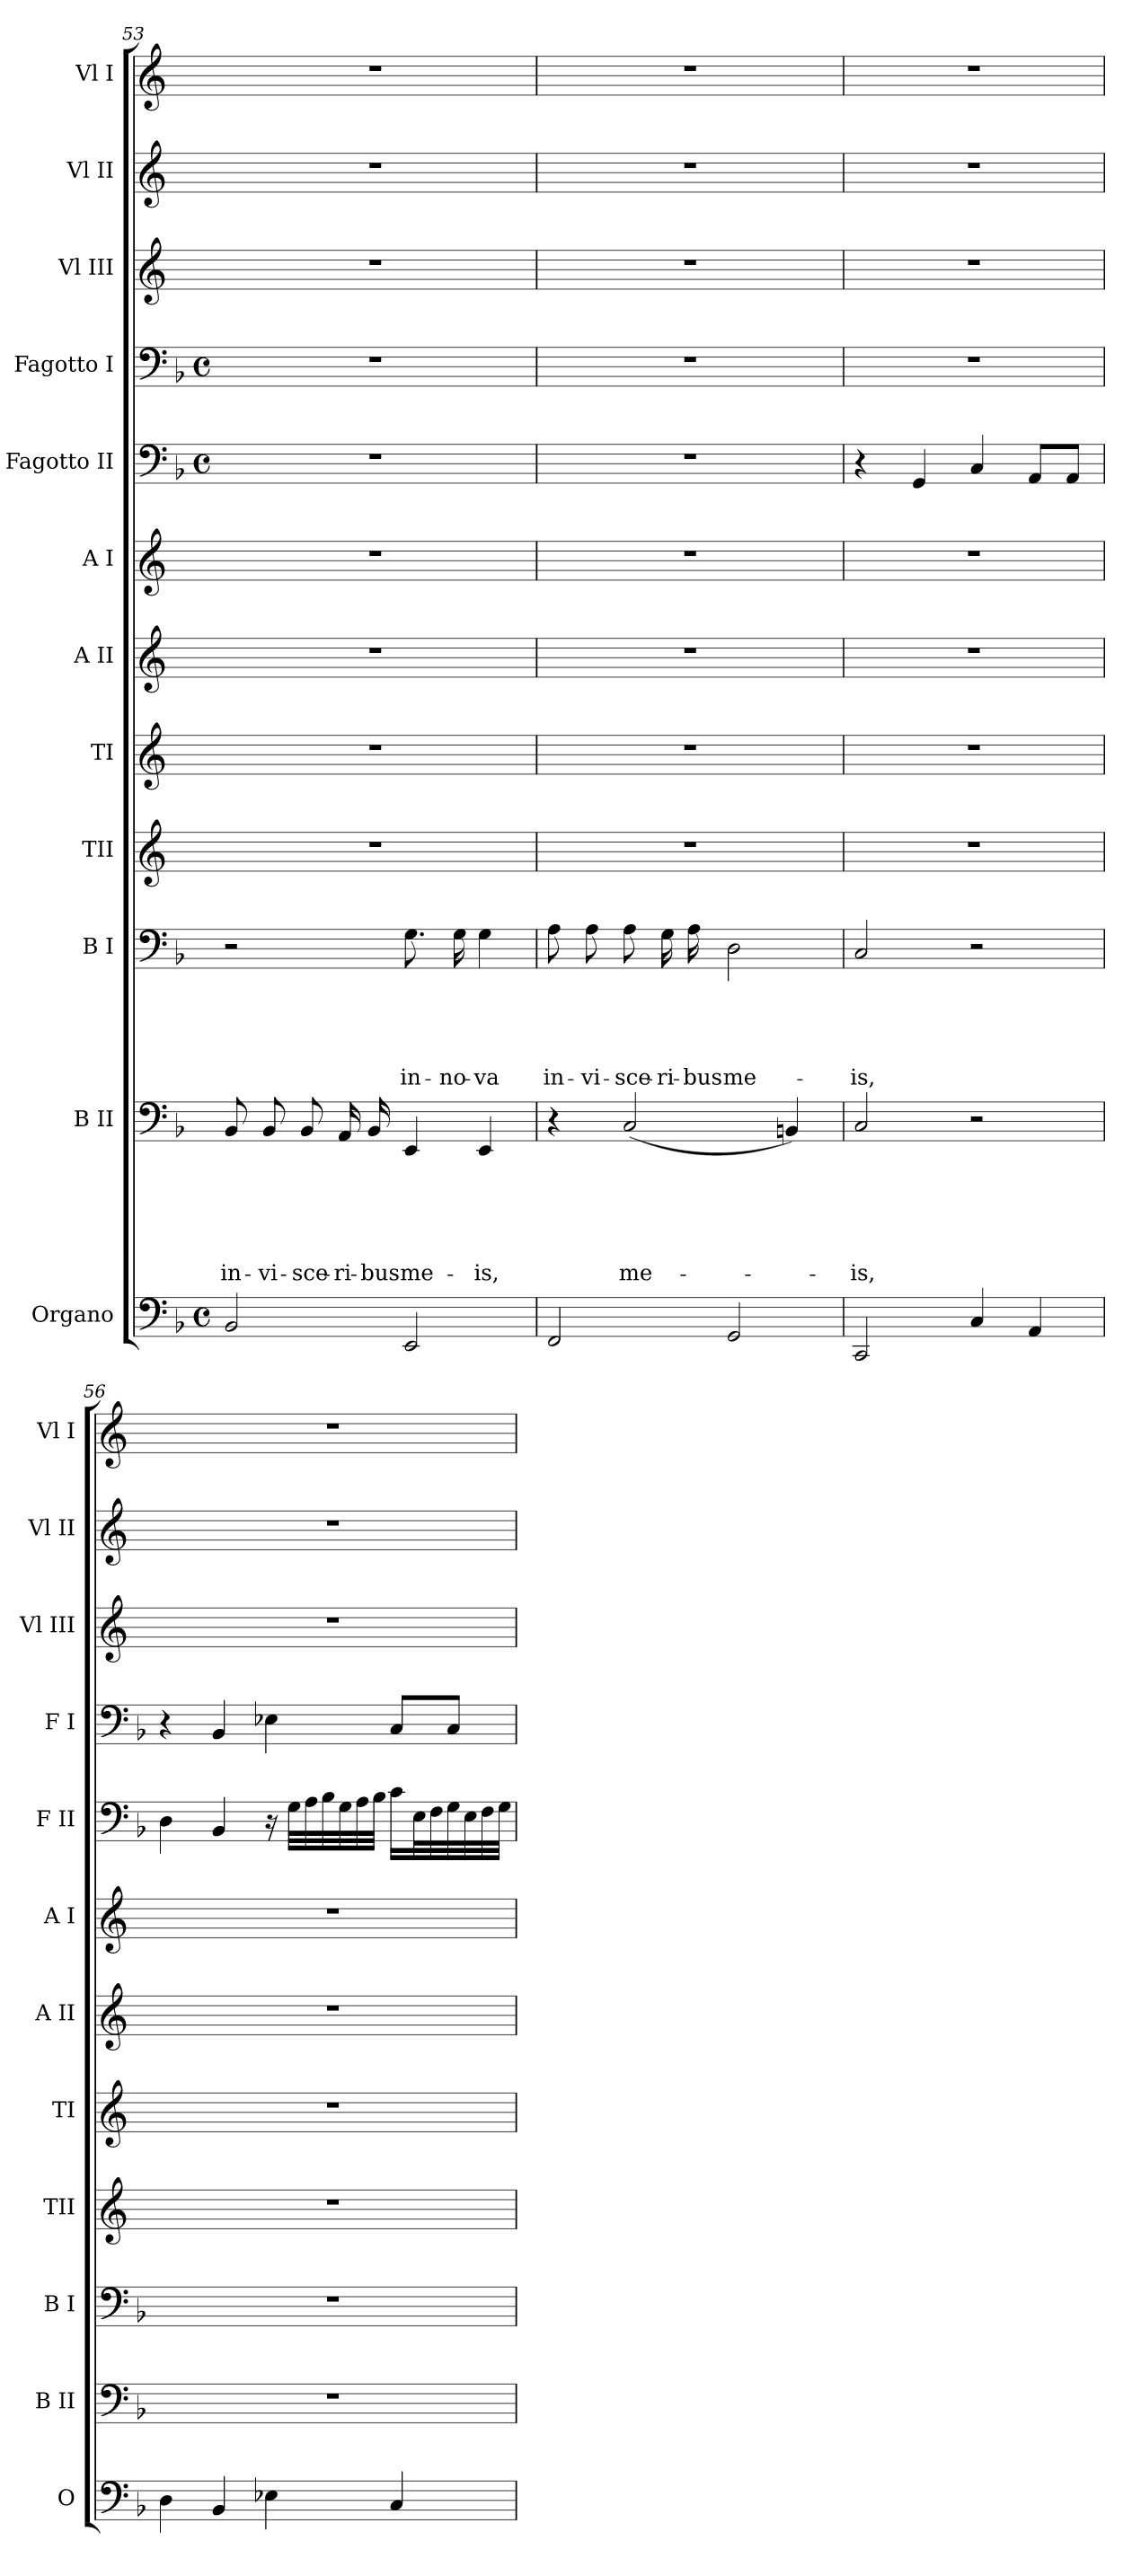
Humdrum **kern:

**kern	**kern	**text	**text	**text	**text	**text	**text	**kern	**text	**text	**text	**text	**text	**kern	**kern	**kern	**kern	**kern	**kern	**kern	**kern	**kern
*part12	*part11	*part11	*part11	*part11	*part11	*part11	*part11	*part10	*part10	*part10	*part10	*part10	*part10	*part9	*part8	*part7	*part6	*part5	*part4	*part3	*part2	*part1
*staff12	*staff11	*staff11	*staff11	*staff11	*staff11	*staff11	*staff11	*staff10	*staff10	*staff10	*staff10	*staff10	*staff10	*staff9	*staff8	*staff7	*staff6	*staff5	*staff4	*staff3	*staff2	*staff1
*I"Organo	*I"B II	*	*	*	*	*	*	*I"B I	*	*	*	*	*	*I"TII	*I"TI	*I"A II	*I"A I	*I"Fagotto II	*I"Fagotto I	*I"Vl III	*I"Vl II	*I"Vl I
*I'O	*I'B II	*	*	*	*	*	*	*I'B I	*	*	*	*	*	*I'TII	*I'TI	*I'A II	*I'A I	*I'F II	*I'F I	*I'Vl III	*I'Vl II	*I'Vl I
!!LO:PB:g=z
*clefF4	*clefF4	*	*	*	*	*	*	*clefF4	*	*	*	*	*	*clefG2	*clefG2	*clefG2	*clefG2	*clefF4	*clefF4	*clefG2	*clefG2	*clefG2
*k[b-]	*k[b-]	*	*	*	*	*	*	*k[b-]	*	*	*	*	*	*k[]	*k[]	*k[]	*k[]	*k[b-]	*k[b-]	*k[]	*k[]	*k[]
*F:	*F:	*	*	*	*	*	*	*F:	*	*	*	*	*	*C:	*C:	*C:	*C:	*F:	*F:	*C:	*C:	*C:
*M4/4	*	*	*	*	*	*	*	*	*	*	*	*	*	*	*	*	*	*M4/4	*M4/4	*	*	*
*met(c)	*	*	*	*	*	*	*	*	*	*	*	*	*	*	*	*	*	*met(c)	*met(c)	*	*	*
=53	=53	=53	=53	=53	=53	=53	=53	=53	=53	=53	=53	=53	=53	=53	=53	=53	=53	=53	=53	=53	=53	=53
!	!	!	!	!	!	!	!LO:LY:b	!	!	!	!	!	!	!	!	!	!	!	!	!	!	!
2BB-/	8BB-/	.	.	.	.	.	in-	2r	.	.	.	.	.	1r	1r	1r	1r	1r	1r	1r	1r	1r
!	!	!	!	!	!	!	!LO:LY:b	!	!	!	!	!	!	!	!	!	!	!	!	!	!	!
.	8BB-/	.	.	.	.	.	-vi-	.	.	.	.	.	.	.	.	.	.	.	.	.	.	.
!	!	!	!	!	!	!	!LO:LY:b	!	!	!	!	!	!	!	!	!	!	!	!	!	!	!
.	8BB-/	.	.	.	.	.	-sce-	.	.	.	.	.	.	.	.	.	.	.	.	.	.	.
!	!	!	!	!	!	!	!LO:LY:b	!	!	!	!	!	!	!	!	!	!	!	!	!	!	!
.	16AA/	.	.	.	.	.	-ri-	.	.	.	.	.	.	.	.	.	.	.	.	.	.	.
!	!	!	!	!	!	!	!LO:LY:b	!	!	!	!	!	!	!	!	!	!	!	!	!	!	!
.	16BB-/	.	.	.	.	.	-bus	.	.	.	.	.	.	.	.	.	.	.	.	.	.	.
!	!	!	!	!	!	!	!LO:LY:b	!	!	!	!	!	!LO:LY:b	!	!	!	!	!	!	!	!	!
2EE/	4EE/	.	.	.	.	.	me-	8.G\	.	.	.	.	in-	.	.	.	.	.	.	.	.	.
!	!	!	!	!	!	!	!	!	!	!	!	!	!LO:LY:b	!	!	!	!	!	!	!	!	!
.	.	.	.	.	.	.	.	16G\	.	.	.	.	-no-	.	.	.	.	.	.	.	.	.
!	!	!	!	!	!	!	!LO:LY:b	!	!	!	!	!	!LO:LY:b	!	!	!	!	!	!	!	!	!
.	4EE/	.	.	.	.	.	-is,	4G\	.	.	.	.	-va	.	.	.	.	.	.	.	.	.
=54	=54	=54	=54	=54	=54	=54	=54	=54	=54	=54	=54	=54	=54	=54	=54	=54	=54	=54	=54	=54	=54	=54
!	!	!	!	!	!	!	!	!	!	!	!	!	!LO:LY:b	!	!	!	!	!	!	!	!	!
2FF/	4r	.	.	.	.	.	.	8A\	.	.	.	.	in-	1r	1r	1r	1r	1r	1r	1r	1r	1r
!	!	!	!	!	!	!	!	!	!	!	!	!	!LO:LY:b	!	!	!	!	!	!	!	!	!
.	.	.	.	.	.	.	.	8A\	.	.	.	.	-vi-	.	.	.	.	.	.	.	.	.
!	!	!	!	!	!	!	!LO:LY:b	!	!	!	!	!	!LO:LY:b	!	!	!	!	!	!	!	!	!
.	(<2C/	.	.	.	.	.	me-	8A\	.	.	.	.	-sce-	.	.	.	.	.	.	.	.	.
!	!	!	!	!	!	!	!	!	!	!	!	!	!LO:LY:b	!	!	!	!	!	!	!	!	!
.	.	.	.	.	.	.	.	16G\	.	.	.	.	-ri-	.	.	.	.	.	.	.	.	.
!	!	!	!	!	!	!	!	!	!	!	!	!	!LO:LY:b	!	!	!	!	!	!	!	!	!
.	.	.	.	.	.	.	.	16A\	.	.	.	.	-bus	.	.	.	.	.	.	.	.	.
!	!	!	!	!	!	!	!	!	!	!	!	!	!LO:LY:b	!	!	!	!	!	!	!	!	!
2GG</	.	.	.	.	.	.	.	2D\	.	.	.	.	me-	.	.	.	.	.	.	.	.	.
.	4BBn/)	.	.	.	.	.	.	.	.	.	.	.	.	.	.	.	.	.	.	.	.	.
=55	=55	=55	=55	=55	=55	=55	=55	=55	=55	=55	=55	=55	=55	=55	=55	=55	=55	=55	=55	=55	=55	=55
!	!	!	!	!	!	!	!LO:LY:b	!	!	!	!	!	!LO:LY:b	!	!	!	!	!	!	!	!	!
2CC/	2C/	.	.	.	.	.	-is,	2C/	.	.	.	.	-is,	1r	1r	1r	1r	4r	1r	1r	1r	1r
.	.	.	.	.	.	.	.	.	.	.	.	.	.	.	.	.	.	4GG/	.	.	.	.
4C/	2r	.	.	.	.	.	.	2r	.	.	.	.	.	.	.	.	.	4C/	.	.	.	.
4AA/	.	.	.	.	.	.	.	.	.	.	.	.	.	.	.	.	.	8AA/L	.	.	.	.
.	.	.	.	.	.	.	.	.	.	.	.	.	.	.	.	.	.	8AA/J	.	.	.	.
=56	=56	=56	=56	=56	=56	=56	=56	=56	=56	=56	=56	=56	=56	=56	=56	=56	=56	=56	=56	=56	=56	=56
4D\	1r	.	.	.	.	.	.	1r	.	.	.	.	.	1r	1r	1r	1r	4D\	4r	1r	1r	1r
4BB-/	.	.	.	.	.	.	.	.	.	.	.	.	.	.	.	.	.	4BB-/	4BB-/	.	.	.
4E-X\	.	.	.	.	.	.	.	.	.	.	.	.	.	.	.	.	.	16rC	4E-X\	.	.	.
.	.	.	.	.	.	.	.	.	.	.	.	.	.	.	.	.	.	32G\LLL	.	.	.	.
.	.	.	.	.	.	.	.	.	.	.	.	.	.	.	.	.	.	32A\	.	.	.	.
.	.	.	.	.	.	.	.	.	.	.	.	.	.	.	.	.	.	32B-\	.	.	.	.
.	.	.	.	.	.	.	.	.	.	.	.	.	.	.	.	.	.	32G\	.	.	.	.
.	.	.	.	.	.	.	.	.	.	.	.	.	.	.	.	.	.	32A\	.	.	.	.
.	.	.	.	.	.	.	.	.	.	.	.	.	.	.	.	.	.	32B-\JJJ	.	.	.	.
4C/	.	.	.	.	.	.	.	.	.	.	.	.	.	.	.	.	.	16c\LL	8C/L	.	.	.
.	.	.	.	.	.	.	.	.	.	.	.	.	.	.	.	.	.	32E\L	.	.	.	.
.	.	.	.	.	.	.	.	.	.	.	.	.	.	.	.	.	.	32F\	.	.	.	.
.	.	.	.	.	.	.	.	.	.	.	.	.	.	.	.	.	.	32G\	8C/J	.	.	.
.	.	.	.	.	.	.	.	.	.	.	.	.	.	.	.	.	.	32E\	.	.	.	.
.	.	.	.	.	.	.	.	.	.	.	.	.	.	.	.	.	.	32F\	.	.	.	.
.	.	.	.	.	.	.	.	.	.	.	.	.	.	.	.	.	.	32G\JJJ	.	.	.	.
=	=	=	=	=	=	=	=	=	=	=	=	=	=	=	=	=	=	=	=	=	=	=
*-	*-	*-	*-	*-	*-	*-	*-	*-	*-	*-	*-	*-	*-	*-	*-	*-	*-	*-	*-	*-	*-	*-
